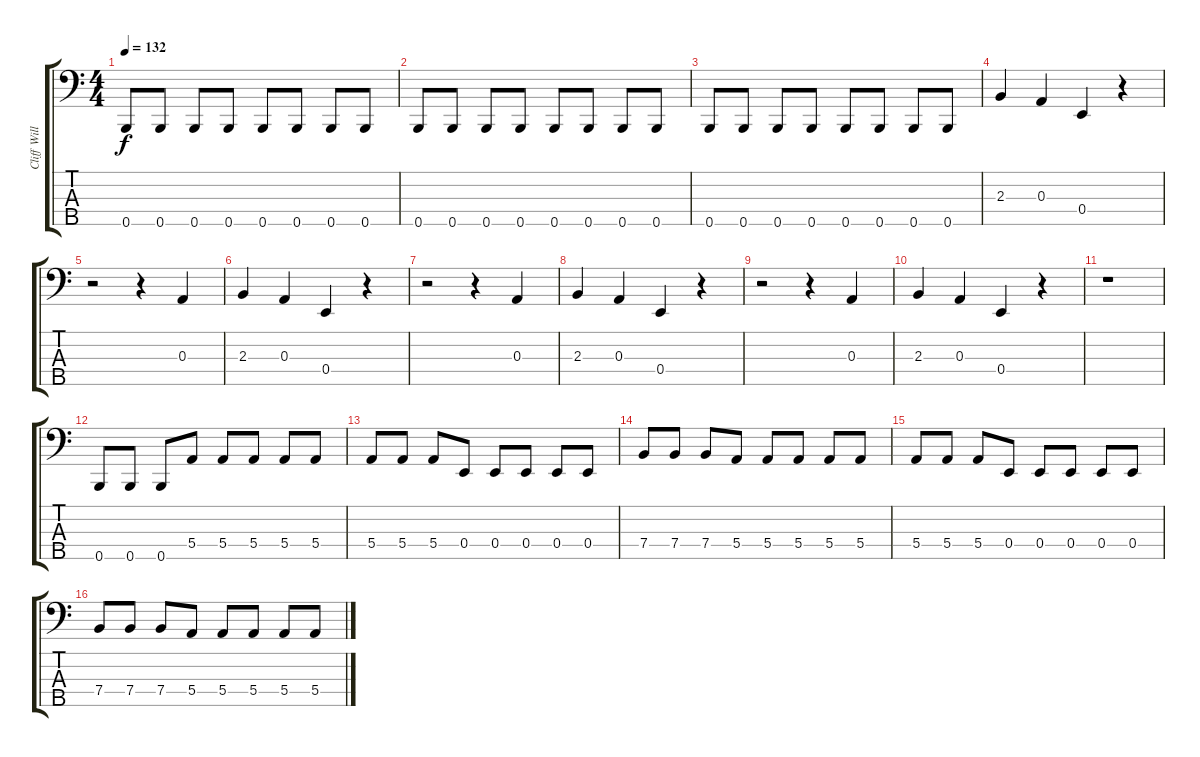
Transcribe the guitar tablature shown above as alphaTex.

\track ("Cliff Williams" "Cliff Will") {instrument electricbassfinger}
\staff {score tabs}
\tuning (G2 D2 A1 E1 B0) {hide}
\ts (4 4)
\tempo 132
\clef f4
\ks c
0.5.8{dy f} 0.5.8 0.5.8 0.5.8 0.5.8 0.5.8 0.5.8 0.5.8 |
0.5.8 0.5.8 0.5.8 0.5.8 0.5.8 0.5.8 0.5.8 0.5.8 |
0.5.8 0.5.8 0.5.8 0.5.8 0.5.8 0.5.8 0.5.8 0.5.8 |
2.3.4 0.3.4 0.4.4 r.4 |
r.2 r.4 0.3.4 |
2.3.4 0.3.4 0.4.4 r.4 |
r.2 r.4 0.3.4 |
2.3.4 0.3.4 0.4.4 r.4 |
r.2 r.4 0.3.4 |
2.3.4 0.3.4 0.4.4 r.4 |
r.1 |
0.5.8 0.5.8 0.5.8 5.4.8 5.4.8 5.4.8 5.4.8 5.4.8 |
5.4.8 5.4.8 5.4.8 0.4.8 0.4.8 0.4.8 0.4.8 0.4.8 |
7.4.8 7.4.8 7.4.8 5.4.8 5.4.8 5.4.8 5.4.8 5.4.8 |
5.4.8 5.4.8 5.4.8 0.4.8 0.4.8 0.4.8 0.4.8 0.4.8 |
7.4.8 7.4.8 7.4.8 5.4.8 5.4.8 5.4.8 5.4.8 5.4.8
